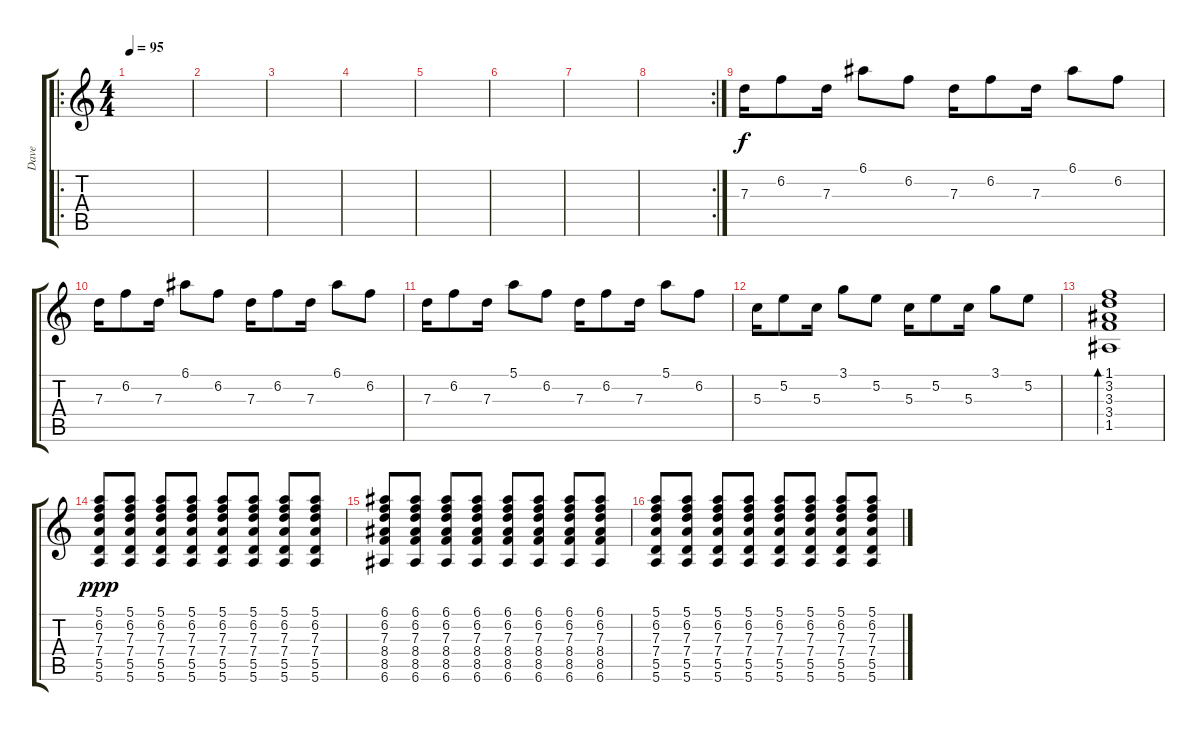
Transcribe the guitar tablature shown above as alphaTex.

\track ("Dave" "Dave") {instrument overdrivenguitar}
\staff {score tabs}
\tuning (E4 B3 G3 D3 A2 E2) {hide}
\ro
\ts (4 4)
\tempo 95
\clef g2
\ks c
|
|
|
|
|
|
|
\rc 2
|
7.3.16 6.2.8 7.3.16 6.1.8 6.2.8 7.3.16 6.2.8 7.3.16 6.1.8 6.2.8 |
7.3.16 6.2.8 7.3.16 6.1.8 6.2.8 7.3.16 6.2.8 7.3.16 6.1.8 6.2.8 |
7.3.16 6.2.8 7.3.16 5.1.8 6.2.8 7.3.16 6.2.8 7.3.16 5.1.8 6.2.8 |
5.3.16 5.2.8 5.3.16 3.1.8 5.2.8 5.3.16 5.2.8 5.3.16 3.1.8 5.2.8 |
(1.1 3.2 3.3 3.4 1.5).1{bd 240} |
(5.1 6.2 7.3 7.4 5.5 5.6).8{dy ppp} (5.1 6.2 7.3 7.4 5.5 5.6).8 (5.1 6.2 7.3 7.4 5.5 5.6).8 (5.1 6.2 7.3 7.4 5.5 5.6).8 (5.1 6.2 7.3 7.4 5.5 5.6).8 (5.1 6.2 7.3 7.4 5.5 5.6).8 (5.1 6.2 7.3 7.4 5.5 5.6).8 (5.1 6.2 7.3 7.4 5.5 5.6).8 |
(6.1 6.2 7.3 8.4 8.5 6.6).8 (6.1 6.2 7.3 8.4 8.5 6.6).8 (6.1 6.2 7.3 8.4 8.5 6.6).8 (6.1 6.2 7.3 8.4 8.5 6.6).8 (6.1 6.2 7.3 8.4 8.5 6.6).8 (6.1 6.2 7.3 8.4 8.5 6.6).8 (6.1 6.2 7.3 8.4 8.5 6.6).8 (6.1 6.2 7.3 8.4 8.5 6.6).8 |
(5.1 6.2 7.3 7.4 5.5 5.6).8 (5.1 6.2 7.3 7.4 5.5 5.6).8 (5.1 6.2 7.3 7.4 5.5 5.6).8 (5.1 6.2 7.3 7.4 5.5 5.6).8 (5.1 6.2 7.3 7.4 5.5 5.6).8 (5.1 6.2 7.3 7.4 5.5 5.6).8 (5.1 6.2 7.3 7.4 5.5 5.6).8 (5.1 6.2 7.3 7.4 5.5 5.6).8
